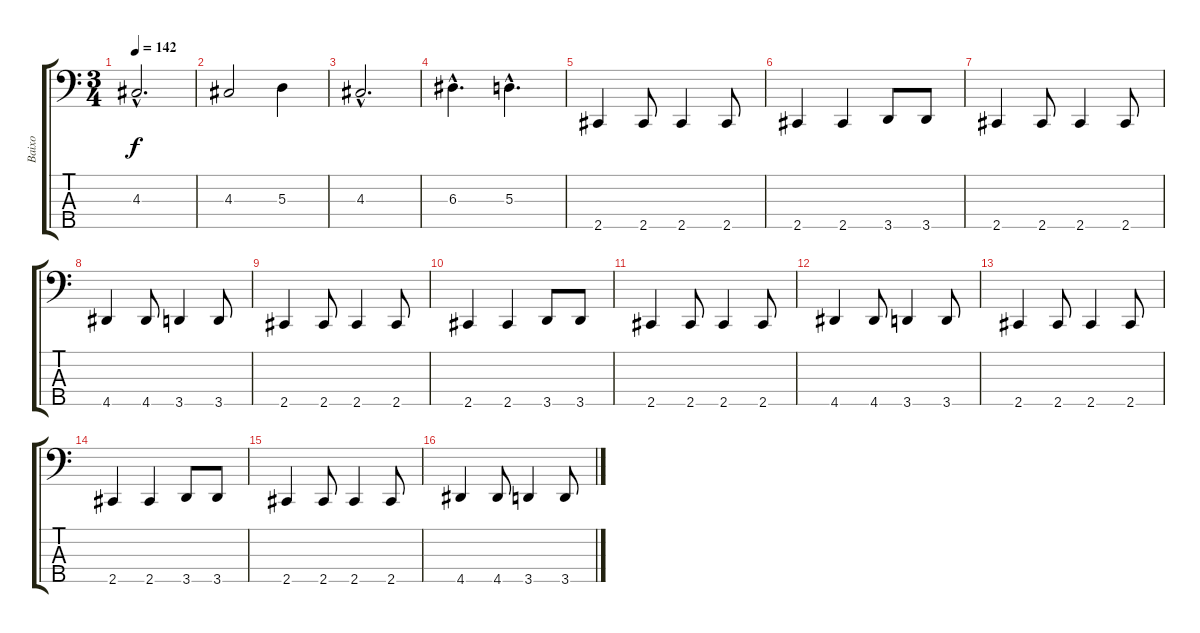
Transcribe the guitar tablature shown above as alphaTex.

\track ("Baixo" "Baixo") {instrument electricbassfinger}
\staff {score tabs}
\tuning (G2 D2 A1 E1 B0) {hide}
\ts (3 4)
\tempo 142
\clef f4
\ks c
4.3{hac}.2{d dy f} |
4.3.2 5.3.4 |
4.3{hac}.2{d} |
6.3{hac}.4{d} 5.3{hac}.4{d} |
2.5.4 2.5.8 2.5.4 2.5.8 |
2.5.4 2.5.4 3.5.8 3.5.8 |
2.5.4 2.5.8 2.5.4 2.5.8 |
4.5.4 4.5.8 3.5.4 3.5.8 |
2.5.4 2.5.8 2.5.4 2.5.8 |
2.5.4 2.5.4 3.5.8 3.5.8 |
2.5.4 2.5.8 2.5.4 2.5.8 |
4.5.4 4.5.8 3.5.4 3.5.8 |
2.5.4 2.5.8 2.5.4 2.5.8 |
2.5.4 2.5.4 3.5.8 3.5.8 |
2.5.4 2.5.8 2.5.4 2.5.8 |
4.5.4 4.5.8 3.5.4 3.5.8
